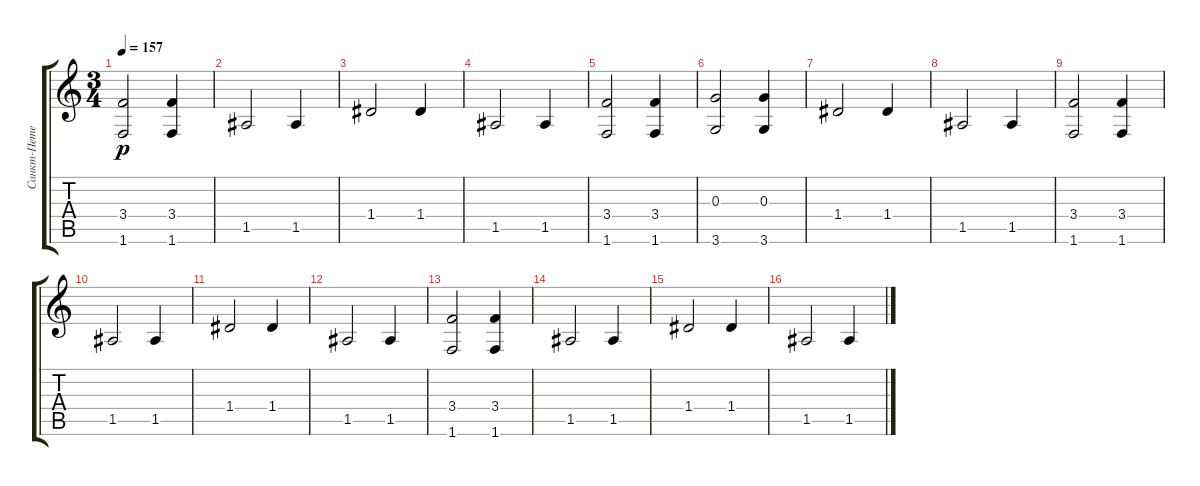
\track ("Санкт-Петербург, 1999 г." "Санкт-Пете") {instrument acousticbass}
\staff {score tabs}
\tuning (E4 B3 G3 D3 A2 E2) {hide}
\ts (3 4)
\tempo 157
\clef g2
\ks c
(3.4 1.6).2{dy p} (3.4 1.6).4 |
1.5.2 1.5.4 |
1.4.2 1.4.4 |
1.5.2 1.5.4 |
(3.4 1.6).2 (3.4 1.6).4 |
(0.3 3.6).2 (0.3 3.6).4 |
1.4.2 1.4.4 |
1.5.2 1.5.4 |
(3.4 1.6).2 (3.4 1.6).4 |
1.5.2 1.5.4 |
1.4.2 1.4.4 |
1.5.2 1.5.4 |
(3.4 1.6).2 (3.4 1.6).4 |
1.5.2 1.5.4 |
1.4.2 1.4.4 |
1.5.2 1.5.4
